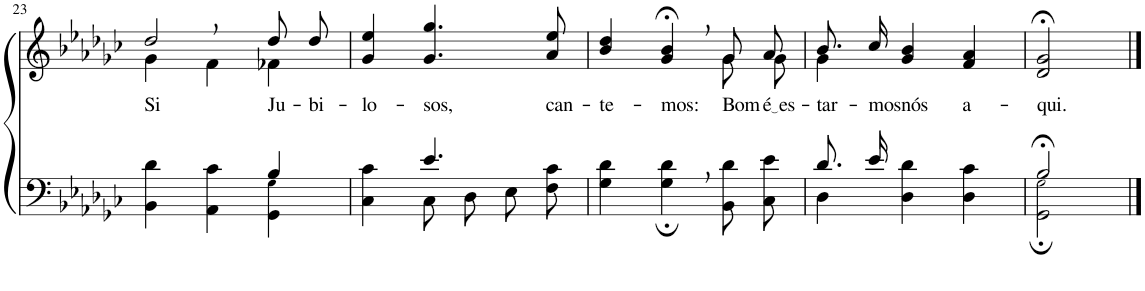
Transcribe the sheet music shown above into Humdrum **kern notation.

**kern	**kern	**text
*part2	*part1	*part1
*staff2	*staff1	*staff1
*I"Parte III e IV	*I"Parte I e II	*
!!LO:PB:g=z
*clefF4	*clefG2	*
*Trd2c3	*Trd2c3	*
*k[b-e-a-d-g-c-]	*k[b-e-a-d-g-c-]	*
*M3/4	*M3/4	*
=23	=23	=23
*^	*^	*
!	!	!	!	!LO:LY:b
2ryy	4BB-\ 4d-\	2dd-,/	4g-\	Si
.	4AA-\ 4c-\	.	4f\	.
!	!	!	!	!LO:LY:b
4B-/	4GG-\ 4G-!\	8dd-/L	4f-X\	Ju-
!	!	!	!	!LO:LY:b
.	.	8dd-/J	.	-bi-
*	*	*v	*v	*
=24	=24	=24	=24
!	!	!	!LO:LY:b
4ryy	4C-\ 4c-\	4g-/ 4ee-/	-lo-
!	!	!	!LO:LY:b
4.e-/	8C-\L	4.g-/ 4.gg-/	-sos,
.	8D-\J	.	.
.	8E-\L	.	.
!	!	!	!LO:LY:b
8ryy	8F\ 8c-\J	8a-/ 8ee-/	can-
=25	=25	=25	=25
!	!	!	!LO:LY:b
*v	*v	*^	*
4G-\ 4d-\	4b-/ 4dd-/	2ryy	-te-
!	!	!	!LO:LY:b
4G-\;, 4d-\;,	4g-/;<, 4b-/;<,	.	-mos:
!	!	!	!LO:LY:b
8BB-\ 8d-\L	8g-/L	8g-\L	-Bom
!	!	!	!LO:LY:b
8C-\ 8e-\J	8a-/J	8g-\J	é es
=26	=26	=26	=26
*^	*	*	*
!	!	!	!	!LO:LY:b
8.d-/L	4D-\	8.b-/L	4g-\	-tar-
!	!	!	!	!LO:LY:b
16e-/Jk	.	16cc-/Jk	.	-mos
!	!	!	!	!LO:LY:b
4D-\ 4d-\	2ryy	4g-/ 4b-/	2ryy	nós
!	!	!	!	!LO:LY:b
4D-\ 4c-\	.	4f/ 4a-/	.	a-
*	*	*v	*v	*
=27	=27	=27	=27
!	!	!	!LO:LY:b
2B-;</	2GG-\; 2G-!\;	2d-/;< 2g-/;<	-qui.
*v	*v	*	*
==	==	==
*-	*-	*-
